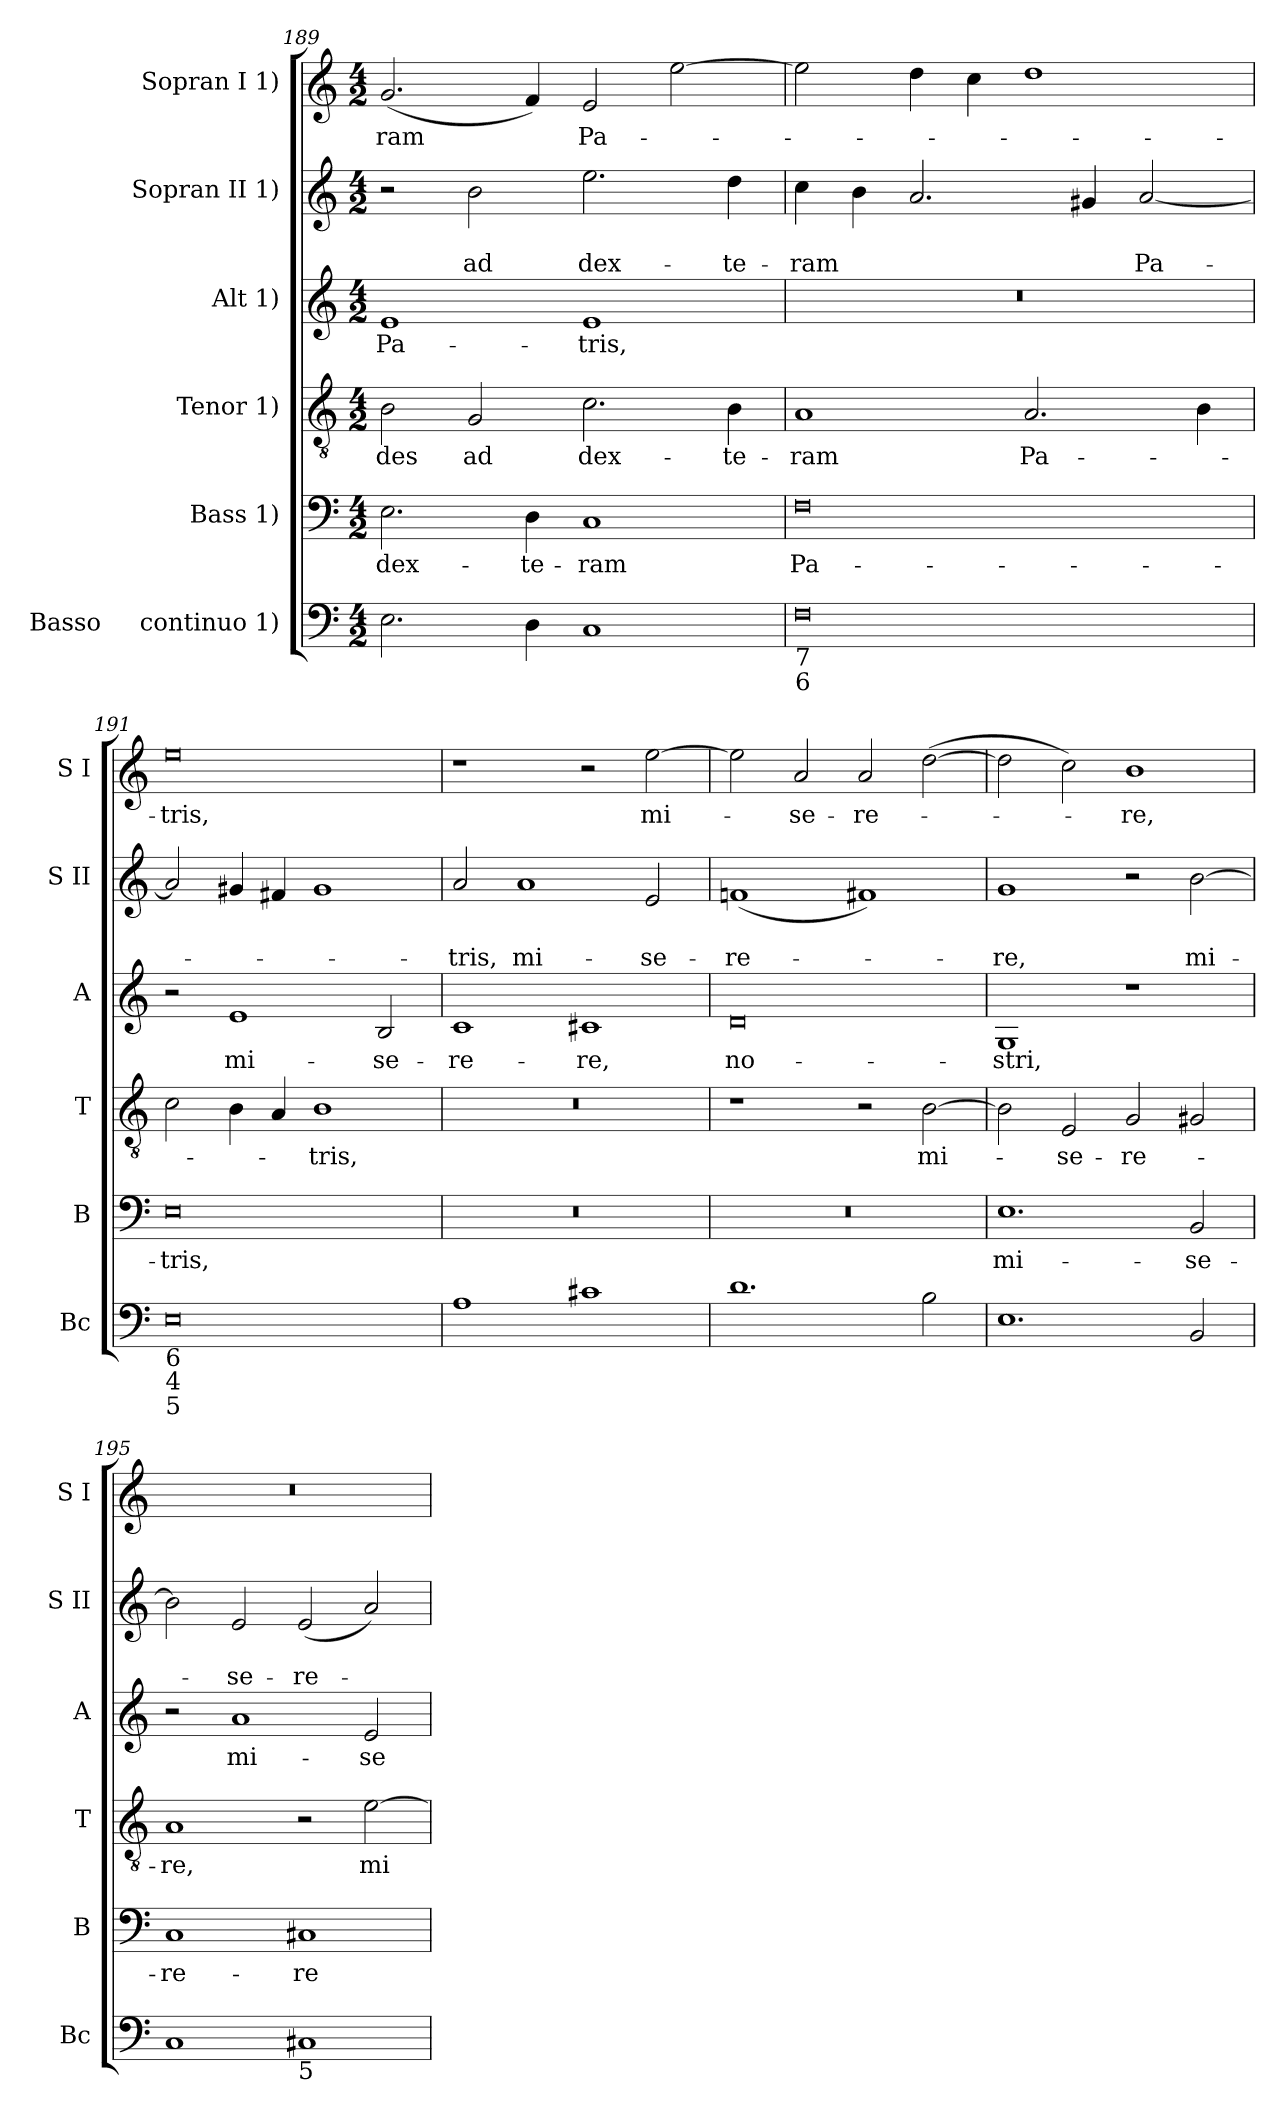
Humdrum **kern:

**kern	**kern	**text	**kern	**text	**kern	**text	**kern	**text	**text	**kern	**text
*part6	*part5	*part5	*part4	*part4	*part3	*part3	*part2	*part2	*part2	*part1	*part1
*staff6	*staff5	*staff5	*staff4	*staff4	*staff3	*staff3	*staff2	*staff2	*staff2	*staff1	*staff1
*I"Basso     continuo 1)	*I"Bass 1)	*	*I"Tenor 1)	*	*I"Alt 1)	*	*I"Sopran II 1)	*	*	*I"Sopran I 1)	*
*I'Bc	*I'B	*	*I'T	*	*I'A	*	*I'S II	*	*	*I'S I	*
*clefF4	*clefF4	*	*clefGv2	*	*clefG2	*	*clefG2	*	*	*clefG2	*
*k[]	*k[]	*	*k[]	*	*k[]	*	*k[]	*	*	*k[]	*
*C:	*C:	*	*C:	*	*C:	*	*C:	*	*	*C:	*
*M4/2	*M4/2	*	*M4/2	*	*M4/2	*	*M4/2	*	*	*M4/2	*
=189	=189	=189	=189	=189	=189	=189	=189	=189	=189	=189	=189
2.E\	2.E\	dex-	2B\	-des	1e	Pa-	2r	.	.	(2.g/	-ram
.	.	.	2G/	ad	.	.	2b\	.	ad	.	.
4D\	4D\	-te-	.	.	.	.	.	.	.	4f/)	.
1C	1C	-ram	2.c\	dex-	1e	-tris,	2.ee\	.	dex-	2e/	Pa-
.	.	.	.	.	.	.	.	.	.	[2ee\	.
.	.	.	4B\	-te-	.	.	4dd\	.	-te-	.	.
=190	=190	=190	=190	=190	=190	=190	=190	=190	=190	=190	=190
!LO:TX:b:t=7	!	!	!	!	!	!	!	!	!	!	!
!LO:TX:b:t=6	!	!	!	!	!	!	!	!	!	!	!
0F	0F	Pa-	1A	-ram	0r	.	4cc\	.	-ram	2ee\]	.
.	.	.	.	.	.	.	4b\	.	.	.	.
.	.	.	.	.	.	.	2.a/	.	.	4dd\	.
.	.	.	.	.	.	.	.	.	.	4cc\	.
.	.	.	2.A/	Pa-	.	.	.	.	.	1dd	.
.	.	.	.	.	.	.	4g#X/	.	.	.	.
.	.	.	.	.	.	.	[2a/	.	Pa-	.	.
.	.	.	4B\	.	.	.	.	.	.	.	.
=191	=191	=191	=191	=191	=191	=191	=191	=191	=191	=191	=191
!LO:TX:b:t=6\n4	!	!	!	!	!	!	!	!	!	!	!
!LO:TX:b:t=5	!	!	!	!	!	!	!	!	!	!	!
0E	0E	-tris,	2c\	.	2r	.	2a/]	.	.	0ee	-tris,
.	.	.	4B\	.	1e	mi-	4g#X/	.	.	.	.
.	.	.	4A/	.	.	.	4f#X/	.	.	.	.
.	.	.	1B	-tris,	.	.	1g#	.	.	.	.
.	.	.	.	.	2B/	-se-	.	.	.	.	.
!!LO:LB:g=z
=192	=192	=192	=192	=192	=192	=192	=192	=192	=192	=192	=192
1A	0r	.	0r	.	1c	-re-	2a/	.	-tris,	1r	.
.	.	.	.	.	.	.	1a	.	mi-	.	.
1c#X	.	.	.	.	1c#X	-re,	.	.	.	2r	.
.	.	.	.	.	.	.	2e/	.	-se-	[2ee\	mi-
=193	=193	=193	=193	=193	=193	=193	=193	=193	=193	=193	=193
1.d	0r	.	1r	.	0d	no-	(1fn	.	-re-	2ee\]	.
.	.	.	.	.	.	.	.	.	.	2a/	-se-
.	.	.	2r	.	.	.	1f#X)	.	.	2a/	-re-
2B\	.	.	[2B\	mi-	.	.	.	.	.	([2dd\	.
=194	=194	=194	=194	=194	=194	=194	=194	=194	=194	=194	=194
1.E	1.E	mi-	2B\]	.	1G	-stri,	1g	.	-re,	2dd\]	.
.	.	.	2E/	-se-	.	.	.	.	.	2cc\)	.
.	.	.	2G/	-re-	1r	.	2r	.	.	1b	-re,
2BB/	2BB/	-se-	2G#X/	.	.	.	[2b\	.	mi-	.	.
=195	=195	=195	=195	=195	=195	=195	=195	=195	=195	=195	=195
1C	1C	-re-	1A	-re,	2r	.	2b\]	.	.	0r	.
.	.	.	.	.	1a	mi-	2e/	.	-se-	.	.
!LO:TX:b:t=5	!	!	!	!	!	!	!	!	!	!	!
1C#X	1C#X	-re	2r	.	.	.	(2e/	.	-re-	.	.
.	.	.	[2e\	mi-	2e/	-se-	2a/)	.	.	.	.
=	=	=	=	=	=	=	=	=	=	=	=
*-	*-	*-	*-	*-	*-	*-	*-	*-	*-	*-	*-
